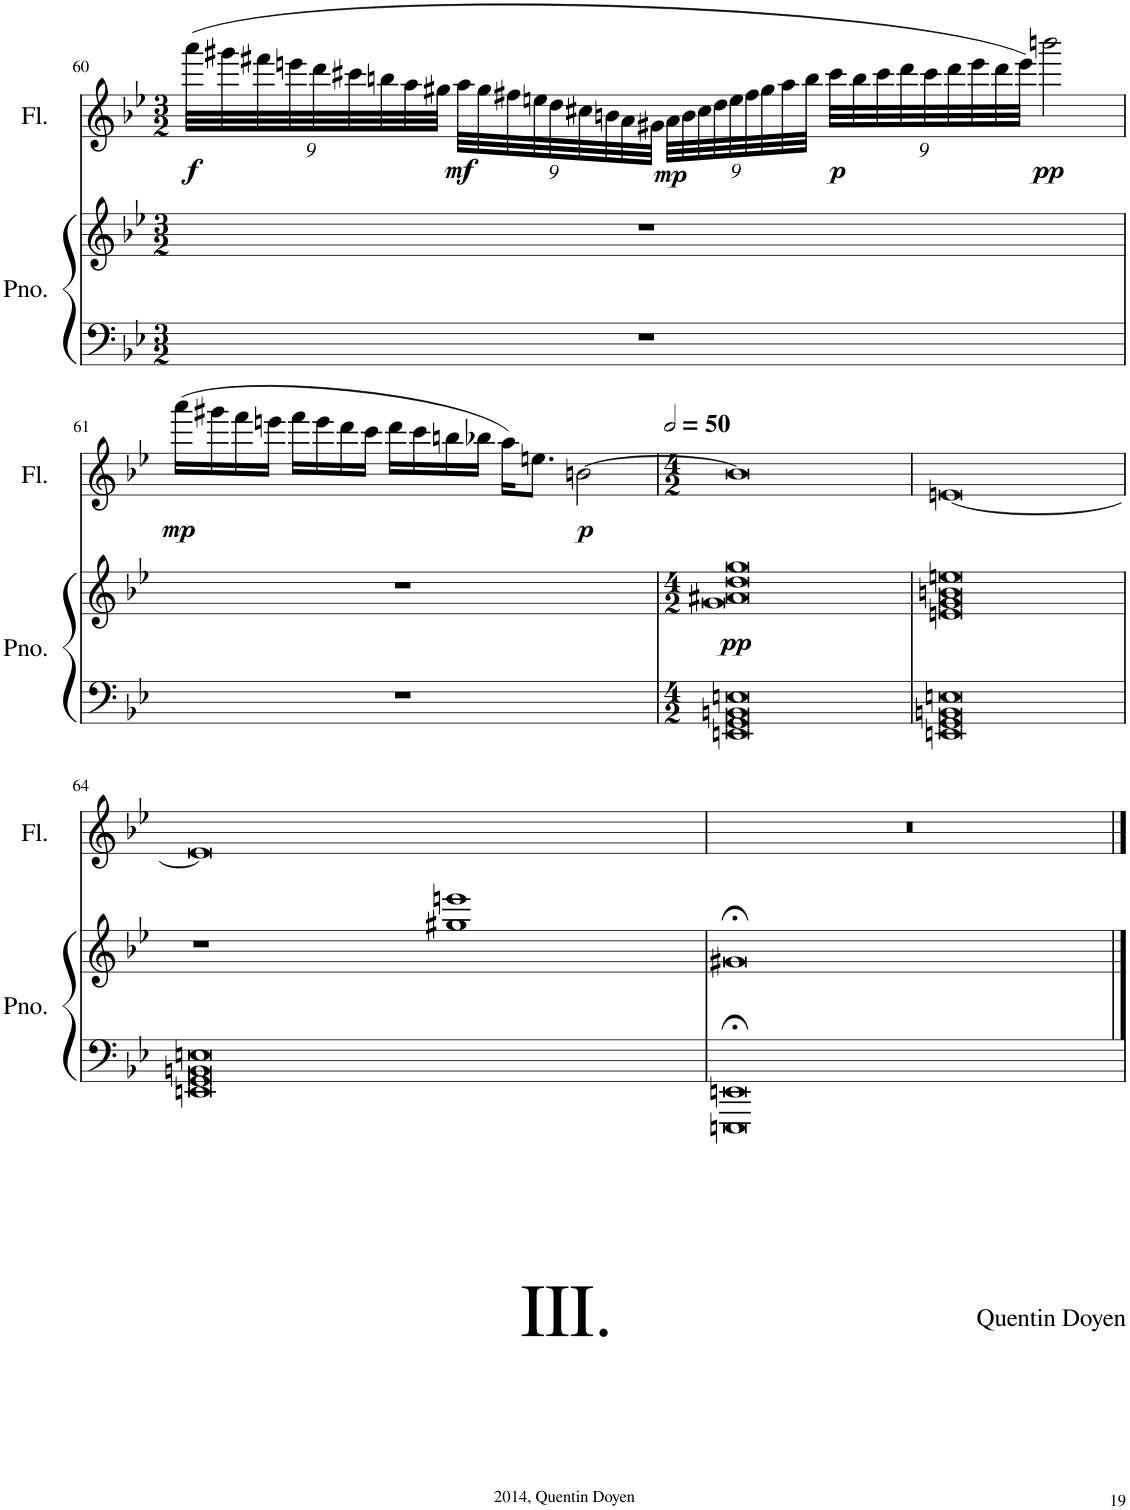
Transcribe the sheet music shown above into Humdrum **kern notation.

**kern	**kern	**dynam	**kern	**dynam
*part2	*part2	*part2	*part1	*part1
*staff3	*staff2	*staff2/3	*staff1	*staff1
*I"Piano	*	*	*I"Flute	*
*I'Pno.	*	*	*I'Fl.	*
!!LO:PB:g=z
*clefF4	*clefG2	*	*clefG2	*
*k[b-e-]	*k[b-e-]	*	*k[b-e-]	*
*M3/2	*M3/2	*	*M3/2	*
*	*	*	*Xbrackettup	*
=60	=60	=60	=60	=60
!	!	!	!	!LO:DY:b
1.r	1.r	.	(36aaa\LLL	f
.	.	.	36ggg#X\	.
.	.	.	36fff#X\	.
.	.	.	36eeen\	.
.	.	.	36ddd\	.
.	.	.	36ccc#X\	.
.	.	.	36bbn\	.
.	.	.	36aa\	.
.	.	.	36gg#X\JJJ	.
!	!	!	!	!LO:DY:b
.	.	.	36aa\LLL	mf
.	.	.	36gg#\	.
.	.	.	36ff#X\	.
.	.	.	36een\	.
.	.	.	36dd\	.
.	.	.	36cc#X\	.
.	.	.	36bn\	.
.	.	.	36a\	.
.	.	.	36g#X\JJJ	.
!	!	!	!	!LO:DY:b
.	.	.	36a\LLL	mp
.	.	.	36b\	.
.	.	.	36cc#\	.
.	.	.	36dd\	.
.	.	.	36ee\	.
.	.	.	36ff#\	.
.	.	.	36gg#\	.
.	.	.	36aa\	.
.	.	.	36bb\JJJ	.
!	!	!	!	!LO:DY:b
.	.	.	36ccc#\LLL	p
.	.	.	36bb\	.
.	.	.	36ccc#\	.
.	.	.	36ddd\	.
.	.	.	36ccc#\	.
.	.	.	36ddd\	.
.	.	.	36eee\	.
.	.	.	36ddd\	.
.	.	.	36eee\JJJ)	.
!	!	!	!	!LO:DY:b
.	.	.	2bbbn\	pp
!!LO:LB:g=z
=61	=61	=61	=61	=61
!	!	!	!	!LO:DY:b
1.r	1.r	.	(16aaa\LL	mp
.	.	.	16ggg#X\	.
.	.	.	16fff\	.
.	.	.	16eeen\JJ	.
.	.	.	16fff\LL	.
.	.	.	16eee\	.
.	.	.	16ddd\	.
.	.	.	16ccc\JJ	.
.	.	.	16ddd\LL	.
.	.	.	16ccc\	.
.	.	.	16bbn\	.
.	.	.	16bb-X\JJ	.
.	.	.	16aa\KL)	.
.	.	.	8.een\J	.
!	!	!	!	!LO:DY:b
.	.	.	[2bn\	p
=62	=62	=62	=62	=62
*M4/2	*M4/2	*	*M4/2	*
*	*	*	*MM100	*
!	!	!LO:DY:b	!	!
0EEn 0GG 0BBn 0En	0g 0a#X 0dd 0gg	pp	0b]	.
=63	=63	=63	=63	=63
0EEn 0GG 0BBn 0En	0en 0g 0bn 0een	.	[0en	.
!!LO:LB:g=z
=64	=64	=64	=64	=64
0EEn 0GG 0BBn 0En	0r	.	0e]	.
1ryy	1gg#X 1eeen	.	1ryy	.
=65	=65	=65	=65	=65
0EEEn;< 0EEn;<	0g#X;<	.	0r	.
==	==	==	==	==
*-	*-	*-	*-	*-
